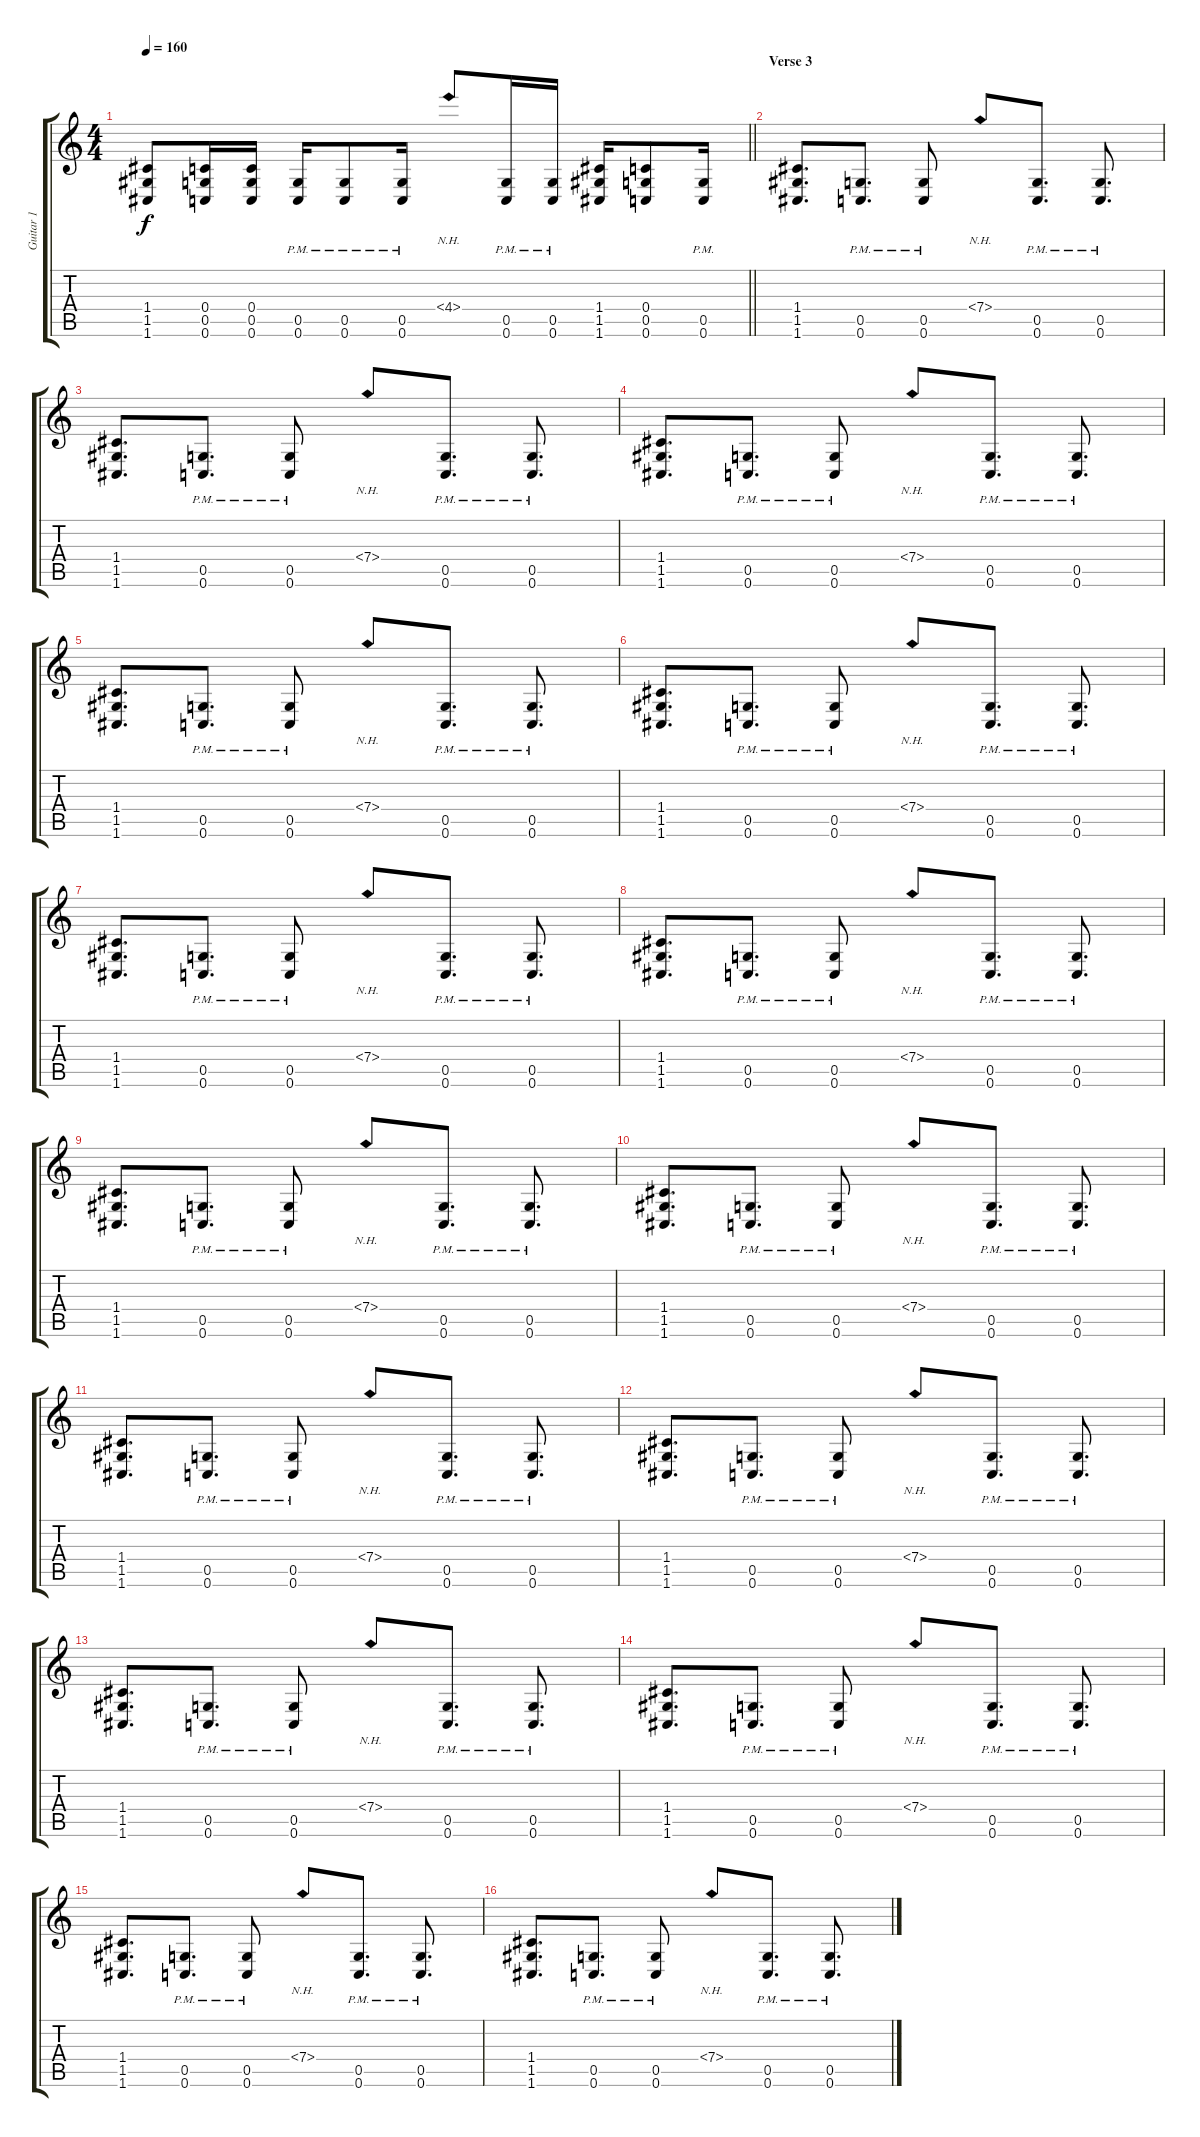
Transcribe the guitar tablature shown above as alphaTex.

\track ("Guitar 1" "Guitar 1") {instrument distortionguitar}
\staff {score tabs}
\tuning (D4 A3 F3 C3 G2 C2) {hide}
\ts (4 4)
\tempo 160
\clef g2
\barLineRight lightlight
\ks c
(1.4 1.5 1.6).8{dy f} (0.4 0.5 0.6).16 (0.4 0.5 0.6).16 (0.5 0.6{pm}).16 (0.5 0.6{pm}).8 (0.5 0.6{pm}).16 4.4{nh}.8 (0.5 0.6{pm}).16 (0.5 0.6{pm}).16 (1.4 1.5 1.6).16 (0.4 0.5 0.6).8 (0.5 0.6{pm}).16 |
\section ("" "Verse 3")
(1.4 1.5 1.6).8{d} (0.5 0.6{pm}).8{d} (0.5 0.6{pm}).8 7.4{nh}.8 (0.5 0.6{pm}).8{d} (0.5 0.6{pm}).8{d} |
(1.4 1.5 1.6).8{d} (0.5 0.6{pm}).8{d} (0.5 0.6{pm}).8 7.4{nh}.8 (0.5 0.6{pm}).8{d} (0.5 0.6{pm}).8{d} |
(1.4 1.5 1.6).8{d} (0.5 0.6{pm}).8{d} (0.5 0.6{pm}).8 7.4{nh}.8 (0.5 0.6{pm}).8{d} (0.5 0.6{pm}).8{d} |
(1.4 1.5 1.6).8{d} (0.5 0.6{pm}).8{d} (0.5 0.6{pm}).8 7.4{nh}.8 (0.5 0.6{pm}).8{d} (0.5 0.6{pm}).8{d} |
(1.4 1.5 1.6).8{d} (0.5 0.6{pm}).8{d} (0.5 0.6{pm}).8 7.4{nh}.8 (0.5 0.6{pm}).8{d} (0.5 0.6{pm}).8{d} |
(1.4 1.5 1.6).8{d} (0.5 0.6{pm}).8{d} (0.5 0.6{pm}).8 7.4{nh}.8 (0.5 0.6{pm}).8{d} (0.5 0.6{pm}).8{d} |
(1.4 1.5 1.6).8{d} (0.5 0.6{pm}).8{d} (0.5 0.6{pm}).8 7.4{nh}.8 (0.5 0.6{pm}).8{d} (0.5 0.6{pm}).8{d} |
(1.4 1.5 1.6).8{d} (0.5 0.6{pm}).8{d} (0.5 0.6{pm}).8 7.4{nh}.8 (0.5 0.6{pm}).8{d} (0.5 0.6{pm}).8{d} |
(1.4 1.5 1.6).8{d} (0.5 0.6{pm}).8{d} (0.5 0.6{pm}).8 7.4{nh}.8 (0.5 0.6{pm}).8{d} (0.5 0.6{pm}).8{d} |
(1.4 1.5 1.6).8{d} (0.5 0.6{pm}).8{d} (0.5 0.6{pm}).8 7.4{nh}.8 (0.5 0.6{pm}).8{d} (0.5 0.6{pm}).8{d} |
(1.4 1.5 1.6).8{d} (0.5 0.6{pm}).8{d} (0.5 0.6{pm}).8 7.4{nh}.8 (0.5 0.6{pm}).8{d} (0.5 0.6{pm}).8{d} |
(1.4 1.5 1.6).8{d} (0.5 0.6{pm}).8{d} (0.5 0.6{pm}).8 7.4{nh}.8 (0.5 0.6{pm}).8{d} (0.5 0.6{pm}).8{d} |
(1.4 1.5 1.6).8{d} (0.5 0.6{pm}).8{d} (0.5 0.6{pm}).8 7.4{nh}.8 (0.5 0.6{pm}).8{d} (0.5 0.6{pm}).8{d} |
(1.4 1.5 1.6).8{d} (0.5 0.6{pm}).8{d} (0.5 0.6{pm}).8 7.4{nh}.8 (0.5 0.6{pm}).8{d} (0.5 0.6{pm}).8{d} |
(1.4 1.5 1.6).8{d} (0.5 0.6{pm}).8{d} (0.5 0.6{pm}).8 7.4{nh}.8 (0.5 0.6{pm}).8{d} (0.5 0.6{pm}).8{d}
